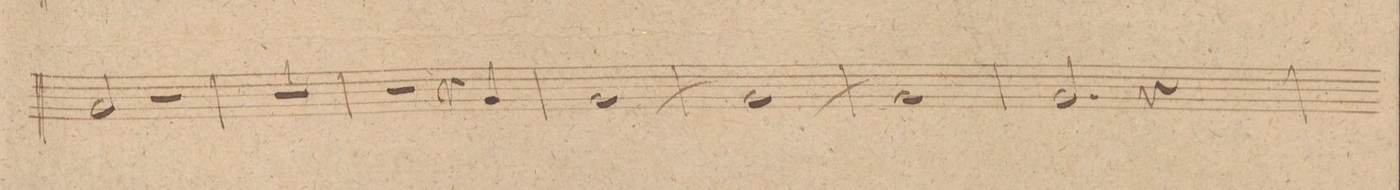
**kern	**dynam
*I"Corno. 1mo in D.	*
*clefG2	*
*k[]	*
*met(c|)	*
*M2/2	*
2g/	.
2r	.
=171	=171
1r	.
=172	=172
2r	.
4r	.
4g/	.
=173	=173
[>1g	.
=174	=174
1g_>	.
=175	=175
1g]	.
=176	=176
2.g/	.
4r	.
=177	=177
*-	*-
